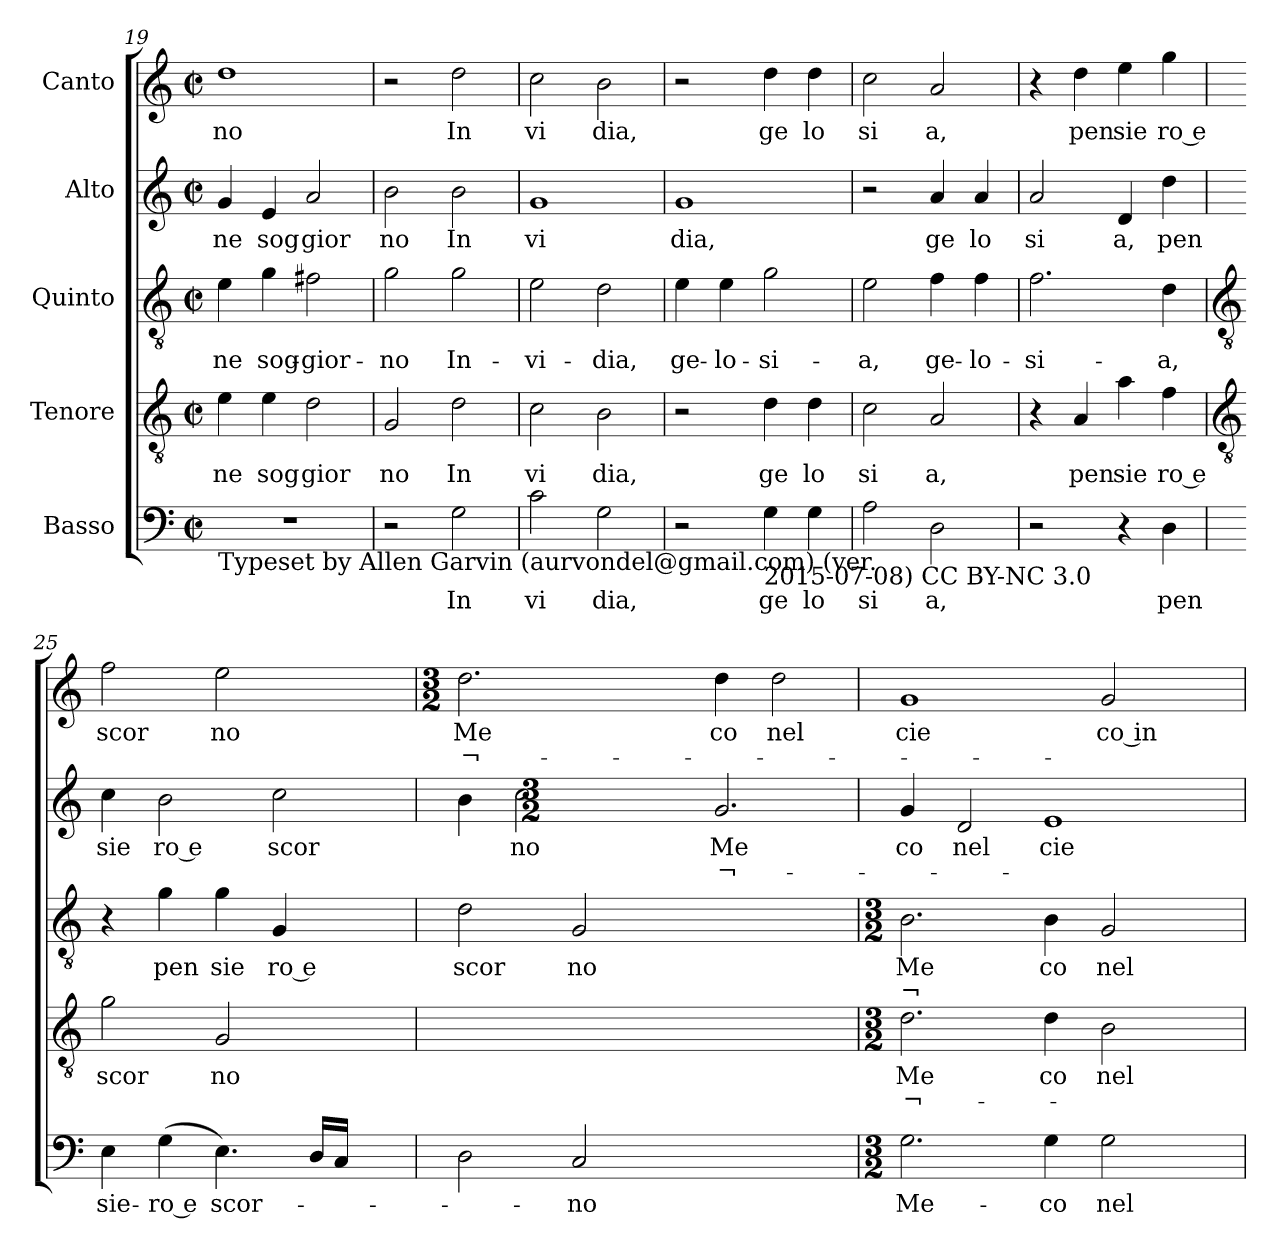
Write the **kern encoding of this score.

**kern	**text	**kern	**text	**text	**kern	**text	**kern	**text	**text	**kern	**text	**text
*part5	*part5	*part4	*part4	*part4	*part3	*part3	*part2	*part2	*part2	*part1	*part1	*part1
*staff5	*staff5	*staff4	*staff4	*staff4	*staff3	*staff3	*staff2	*staff2	*staff2	*staff1	*staff1	*staff1
*I"Basso	*	*I"Tenore	*	*	*I"Quinto	*	*I"Alto	*	*	*I"Canto	*	*
!!LO:LB:g=z
*clefF4	*	*clefGv2	*	*	*clefGv2	*	*clefG2	*	*	*clefG2	*	*
*k[]	*	*k[]	*	*	*k[]	*	*k[]	*	*	*k[]	*	*
*C:	*	*C:	*	*	*C:	*	*C:	*	*	*C:	*	*
*M2/2	*	*M2/2	*	*	*M2/2	*	*M2/2	*	*	*M2/2	*	*
*met(c|)	*	*met(c|)	*	*	*met(c|)	*	*met(c|)	*	*	*met(c|)	*	*
=19	=19	=19	=19	=19	=19	=19	=19	=19	=19	=19	=19	=19
!LO:TX:b:t=Typeset by Allen Garvin (aurvondel@gmail.com) (ver.	!	!	!	!	!	!	!	!	!	!	!	!
!	!	!	!LO:LY:b	!	!	!LO:LY:b	!	!LO:LY:b	!	!	!LO:LY:b	!
1r	.	4e\	ne	.	4e\	-ne	4g/	ne	.	1dd	no	.
!	!	!	!LO:LY:b	!	!	!LO:LY:b	!	!LO:LY:b	!	!	!	!
.	.	4e\	sog	.	4g\	sog-	4e/	sog	.	.	.	.
!	!	!	!LO:LY:b	!	!	!LO:LY:b	!	!LO:LY:b	!	!	!	!
.	.	2d\	gior	.	2f#X\	-gior-	2a/	gior	.	.	.	.
=20	=20	=20	=20	=20	=20	=20	=20	=20	=20	=20	=20	=20
!	!	!	!LO:LY:b	!	!	!LO:LY:b	!	!LO:LY:b	!	!	!	!
2r	.	2G/	no	.	2g\	-no	2b\	no	.	2r	.	.
!	!LO:LY:b	!	!LO:LY:b	!	!	!LO:LY:b	!	!LO:LY:b	!	!	!LO:LY:b	!
2G\	In	2d\	In	.	2g\	In-	2b\	In	.	2dd\	In	.
=21	=21	=21	=21	=21	=21	=21	=21	=21	=21	=21	=21	=21
!	!LO:LY:b	!	!LO:LY:b	!	!	!LO:LY:b	!	!LO:LY:b	!	!	!LO:LY:b	!
2c\	vi	2c\	vi	.	2e\	-vi-	1g	vi	.	2cc\	vi	.
!	!LO:LY:b	!	!LO:LY:b	!	!	!LO:LY:b	!	!	!	!	!LO:LY:b	!
2G\	dia,	2B\	dia,	.	2d\	-dia,	.	.	.	2b\	dia,	.
=22	=22	=22	=22	=22	=22	=22	=22	=22	=22	=22	=22	=22
!	!	!	!	!	!	!LO:LY:b	!	!LO:LY:b	!	!	!	!
2r	.	2r	.	.	4e\	ge-	1g	dia,	.	2r	.	.
!	!	!	!	!	!	!LO:LY:b	!	!	!	!	!	!
.	.	.	.	.	4e\	-lo-	.	.	.	.	.	.
!LO:TX:b:t=2015-07-08) CC BY-NC 3.0	!	!	!	!	!	!	!	!	!	!	!	!
!	!LO:LY:b	!	!LO:LY:b	!	!	!LO:LY:b	!	!	!	!	!LO:LY:b	!
4G\	ge	4d\	ge	.	2g\	-si-	.	.	.	4dd\	ge	.
!	!LO:LY:b	!	!LO:LY:b	!	!	!	!	!	!	!	!LO:LY:b	!
4G\	lo	4d\	lo	.	.	.	.	.	.	4dd\	lo	.
=23	=23	=23	=23	=23	=23	=23	=23	=23	=23	=23	=23	=23
!	!LO:LY:b	!	!LO:LY:b	!	!	!LO:LY:b	!	!	!	!	!LO:LY:b	!
2A\	si	2c\	si	.	2e\	-a,	2r	.	.	2cc\	si	.
!	!LO:LY:b	!	!LO:LY:b	!	!	!LO:LY:b	!	!LO:LY:b	!	!	!LO:LY:b	!
2D\	a,	2A/	a,	.	4f\	ge-	4a/	ge	.	2a/	a,	.
!	!	!	!	!	!	!LO:LY:b	!	!LO:LY:b	!	!	!	!
.	.	.	.	.	4f\	-lo-	4a/	lo	.	.	.	.
!!LO:LB:g=z
=24	=24	=24	=24	=24	=24	=24	=24	=24	=24	=24	=24	=24
!	!	!	!	!	!	!LO:LY:b	!	!LO:LY:b	!	!	!	!
2r	.	4r	.	.	2.f\	-si-	2a/	si	.	4r	.	.
!	!	!	!LO:LY:b	!	!	!	!	!	!	!	!LO:LY:b	!
.	.	4A/	pen	.	.	.	.	.	.	4dd\	pen	.
!	!	!	!LO:LY:b	!	!	!	!	!LO:LY:b	!	!	!LO:LY:b	!
4r	.	4a\	sie	.	.	.	4d/	a,	.	4ee\	sie	.
!	!LO:LY:b	!	!LO:LY:b	!	!	!LO:LY:b	!	!LO:LY:b	!	!	!LO:LY:b	!
4D\	pen	4f\	ro e	.	4d\	-a,	4dd\	pen	.	4gg\	ro e	.
!!LO:LB:g=z
=25A	=25A	=25A	=25A	=25A	=25A	=25A	=25A	=25A	=25A	=25A	=25A	=25A
*	*	*clefGv2	*	*	*clefGv2	*	*	*	*	*	*	*
!	!LO:LY:b	!	!LO:LY:b	!	!	!	!	!LO:LY:b	!	!	!LO:LY:b	!
4E\	sie-	2g\	scor	.	4r	.	4cc\	sie	.	2ff\	scor	.
!	!LO:LY:b	!	!	!	!	!LO:LY:b	!	!LO:LY:b	!	!	!	!
(>4G\	-ro e	.	.	.	4g\	pen	2b\	ro e	.	.	.	.
!	!LO:LY:b	!	!LO:LY:b	!	!	!LO:LY:b	!	!	!	!	!LO:LY:b	!
4.E\)	scor-	2G/	no	.	4g\	sie	.	.	.	2ee\	no	.
!	!	!	!	!	!	!LO:LY:b	!	!LO:LY:b	!	!	!	!
.	.	.	.	.	4G/	ro e	2cc\	scor	.	.	.	.
16D/LL	.	.	.	.	.	.	.	.	.	.	.	.
16C/JJ	.	.	.	.	.	.	.	.	.	.	.	.
4ryy	.	4ryy	.	.	4ryy	.	.	.	.	4ryy	.	.
=26A	=26A	=26A	=26A	=26A	=26A	=26A	=26A	=26A	=26A	=26A	=26A	=26A
*	*	*	*	*	*	*	*	*	*	*M3/2	*	*
!	!	!	!	!	!	!LO:LY:b	!	!	!	!	!LO:LY:b	!LO:LY:b
2D\	.	4ryy	.	.	2d\	scor	4b\	.	.	2.dd\	Me	¬-
!	!	!	!	!	!	!	!	!LO:LY:b	!	!	!	!
.	.	4ryy	.	.	.	.	2cc\	no	.	.	.	.
!	!LO:LY:b	!	!	!	!	!LO:LY:b	!	!	!	!	!	!
2C/	-no	4ryy	.	.	2G/	no	.	.	.	.	.	.
*	*	*	*	*	*	*	*M3/2	*	*	*	*	*
!	!	!	!	!	!	!	!	!LO:LY:b	!LO:LY:b	!	!LO:LY:b	!
.	.	4ryy	.	.	.	.	2.g/	Me	¬-	4dd\	-co	.
!	!	!	!	!	!	!	!	!	!	!	!LO:LY:b	!
2ryy	.	2ryy	.	.	2ryy	.	.	.	.	2dd\	nel	.
=27A	=27A	=27A	=27A	=27A	=27A	=27A	=27A	=27A	=27A	=27A	=27A	=27A
*M3/2	*	*M3/2	*	*	*M3/2	*	*	*	*	*	*	*
!	!	!LO:TX:a:t=¬	!	!	!	!	!	!	!	!	!	!
!	!LO:LY:b	!	!LO:LY:b	!LO:LY:b	!	!LO:LY:b	!	!LO:LY:b	!	!	!LO:LY:b	!
2.G\	Me-	2.d\	Me	¬-	2.B\	Me	4g/	-co	.	1g	cie	.
!	!	!	!	!	!	!	!	!LO:LY:b	!	!	!	!
.	.	.	.	.	.	.	2d/	nel	.	.	.	.
!	!LO:LY:b	!	!LO:LY:b	!	!	!LO:LY:b	!	!LO:LY:b	!	!	!	!
4G\	-co	4d\	-co	.	4B\	co	1e	cie	.	.	.	.
!	!LO:LY:b	!	!LO:LY:b	!	!	!LO:LY:b	!	!	!	!	!LO:LY:b	!
2G\	nel	2B\	nel	.	2G/	nel	.	.	.	2g/	co in	.
4ryy	.	4ryy	.	.	4ryy	.	.	.	.	4ryy	.	.
=	=	=	=	=	=	=	=	=	=	=	=	=
*-	*-	*-	*-	*-	*-	*-	*-	*-	*-	*-	*-	*-
